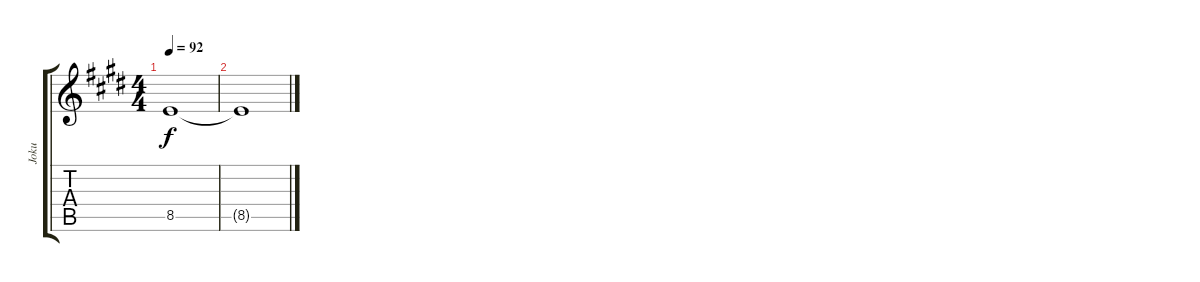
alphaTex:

\track ("Joku" "Joku") {instrument distortionguitar}
\staff {score tabs}
\tuning (Eb4 Bb3 Gb3 Db3 Ab2 Db2) {hide}
\ts (4 4)
\tempo 92
\clef g2
\ks c#minor
8.5{t}.1{dy f volume 0} |
8.5{t}.1
